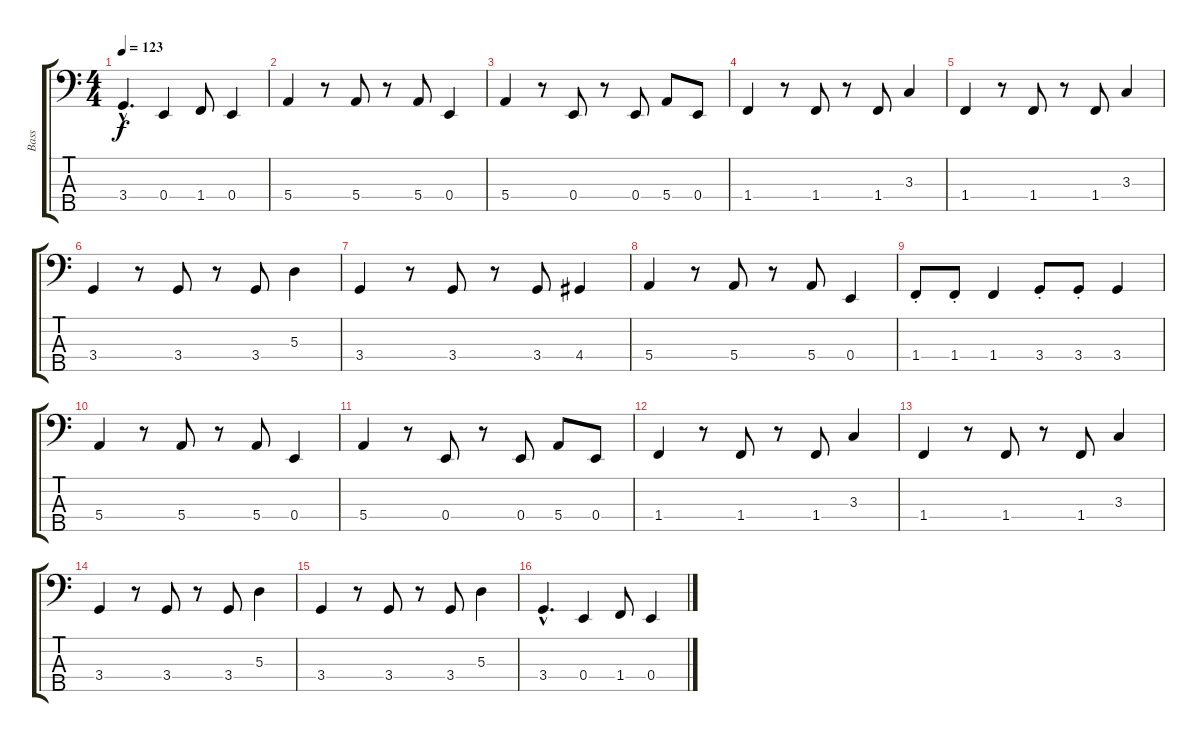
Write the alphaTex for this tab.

\track ("Bass" "Bass") {instrument synthbass1}
\staff {score tabs}
\tuning (G2 D2 A1 E1 B0) {hide}
\ts (4 4)
\tempo 123
\clef f4
\ks c
3.4{hac}.4{d dy f} 0.4.4 1.4.8 0.4.4 |
5.4.4 r.8 5.4.8 r.8 5.4.8 0.4.4 |
5.4.4 r.8 0.4.8 r.8 0.4.8 5.4.8 0.4.8 |
1.4.4 r.8 1.4.8 r.8 1.4.8 3.3.4 |
1.4.4 r.8 1.4.8 r.8 1.4.8 3.3.4 |
3.4.4 r.8 3.4.8 r.8 3.4.8 5.3.4 |
3.4.4 r.8 3.4.8 r.8 3.4.8 4.4.4 |
5.4.4 r.8 5.4.8 r.8 5.4.8 0.4.4 |
1.4{st}.8 1.4{st}.8 1.4.4 3.4{st}.8 3.4{st}.8 3.4.4 |
5.4.4 r.8 5.4.8 r.8 5.4.8 0.4.4 |
5.4.4 r.8 0.4.8 r.8 0.4.8 5.4.8 0.4.8 |
1.4.4 r.8 1.4.8 r.8 1.4.8 3.3.4 |
1.4.4 r.8 1.4.8 r.8 1.4.8 3.3.4 |
3.4.4 r.8 3.4.8 r.8 3.4.8 5.3.4 |
3.4.4 r.8 3.4.8 r.8 3.4.8 5.3.4 |
3.4{hac}.4{d} 0.4.4 1.4.8 0.4.4
